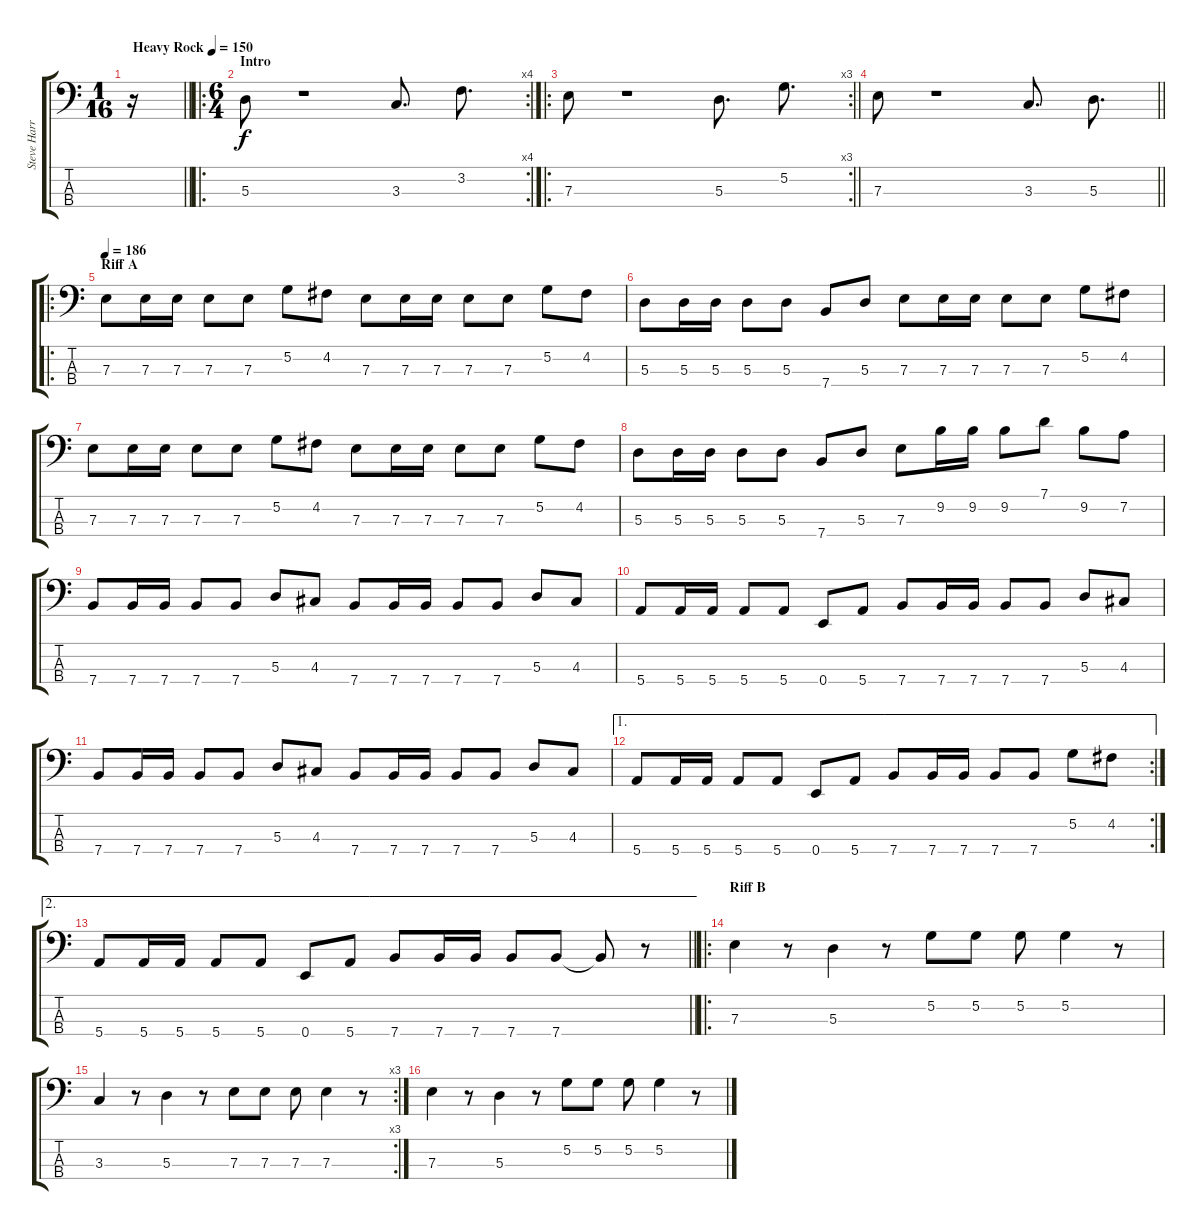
\track ("Steve Harris" "Steve Harr") {instrument electricbassfinger}
\staff {score tabs}
\tuning (G2 D2 A1 E1) {hide}
\ts (1 16)
\tempo (150 "Heavy Rock")
\clef f4
\barLineRight lightlight
\ks c
r.16{dy f instrument electricbassfinger} |
\ro
\rc 4
\ts (6 4)
\section ("" "Intro")
5.3.8 r.1 3.3.8{d} 3.2.8{d} |
\ro
\rc 3
\barLineRight lightlight
7.3.8 r.1 5.3.8{d} 5.2.8{d} |
\barLineRight lightlight
7.3.8 r.1 3.3.8{d} 5.3.8{d} |
\ro
\section ("" "Riff A")
\tempo 186
7.3.8 7.3.16 7.3.16 7.3.8 7.3.8 5.2.8 4.2.8 7.3.8 7.3.16 7.3.16 7.3.8 7.3.8 5.2.8 4.2.8 |
5.3.8 5.3.16 5.3.16 5.3.8 5.3.8 7.4.8 5.3.8 7.3.8 7.3.16 7.3.16 7.3.8 7.3.8 5.2.8 4.2.8 |
7.3.8 7.3.16 7.3.16 7.3.8 7.3.8 5.2.8 4.2.8 7.3.8 7.3.16 7.3.16 7.3.8 7.3.8 5.2.8 4.2.8 |
5.3.8 5.3.16 5.3.16 5.3.8 5.3.8 7.4.8 5.3.8 7.3.8 9.2.16 9.2.16 9.2.8 7.1.8 9.2.8 7.2.8 |
7.4.8 7.4.16 7.4.16 7.4.8 7.4.8 5.3.8 4.3.8 7.4.8 7.4.16 7.4.16 7.4.8 7.4.8 5.3.8 4.3.8 |
5.4.8 5.4.16 5.4.16 5.4.8 5.4.8 0.4.8 5.4.8 7.4.8 7.4.16 7.4.16 7.4.8 7.4.8 5.3.8 4.3.8 |
7.4.8 7.4.16 7.4.16 7.4.8 7.4.8 5.3.8 4.3.8 7.4.8 7.4.16 7.4.16 7.4.8 7.4.8 5.3.8 4.3.8 |
\ae 1
\rc 2
5.4.8 5.4.16 5.4.16 5.4.8 5.4.8 0.4.8 5.4.8 7.4.8 7.4.16 7.4.16 7.4.8 7.4.8 5.2.8 4.2.8 |
\ae 2
\barLineRight lightlight
5.4.8 5.4.16 5.4.16 5.4.8 5.4.8 0.4.8 5.4.8 7.4.8 7.4.16 7.4.16 7.4.8 7.4.8 7.4{t}.8 r.8 |
\ro
\section ("" "Riff B")
7.3.4 r.8 5.3.4 r.8 5.2.8 5.2.8 5.2.8 5.2.4 r.8 |
\rc 3
3.3.4 r.8 5.3.4 r.8 7.3.8 7.3.8 7.3.8 7.3.4 r.8 |
7.3.4 r.8 5.3.4 r.8 5.2.8 5.2.8 5.2.8 5.2.4 r.8
